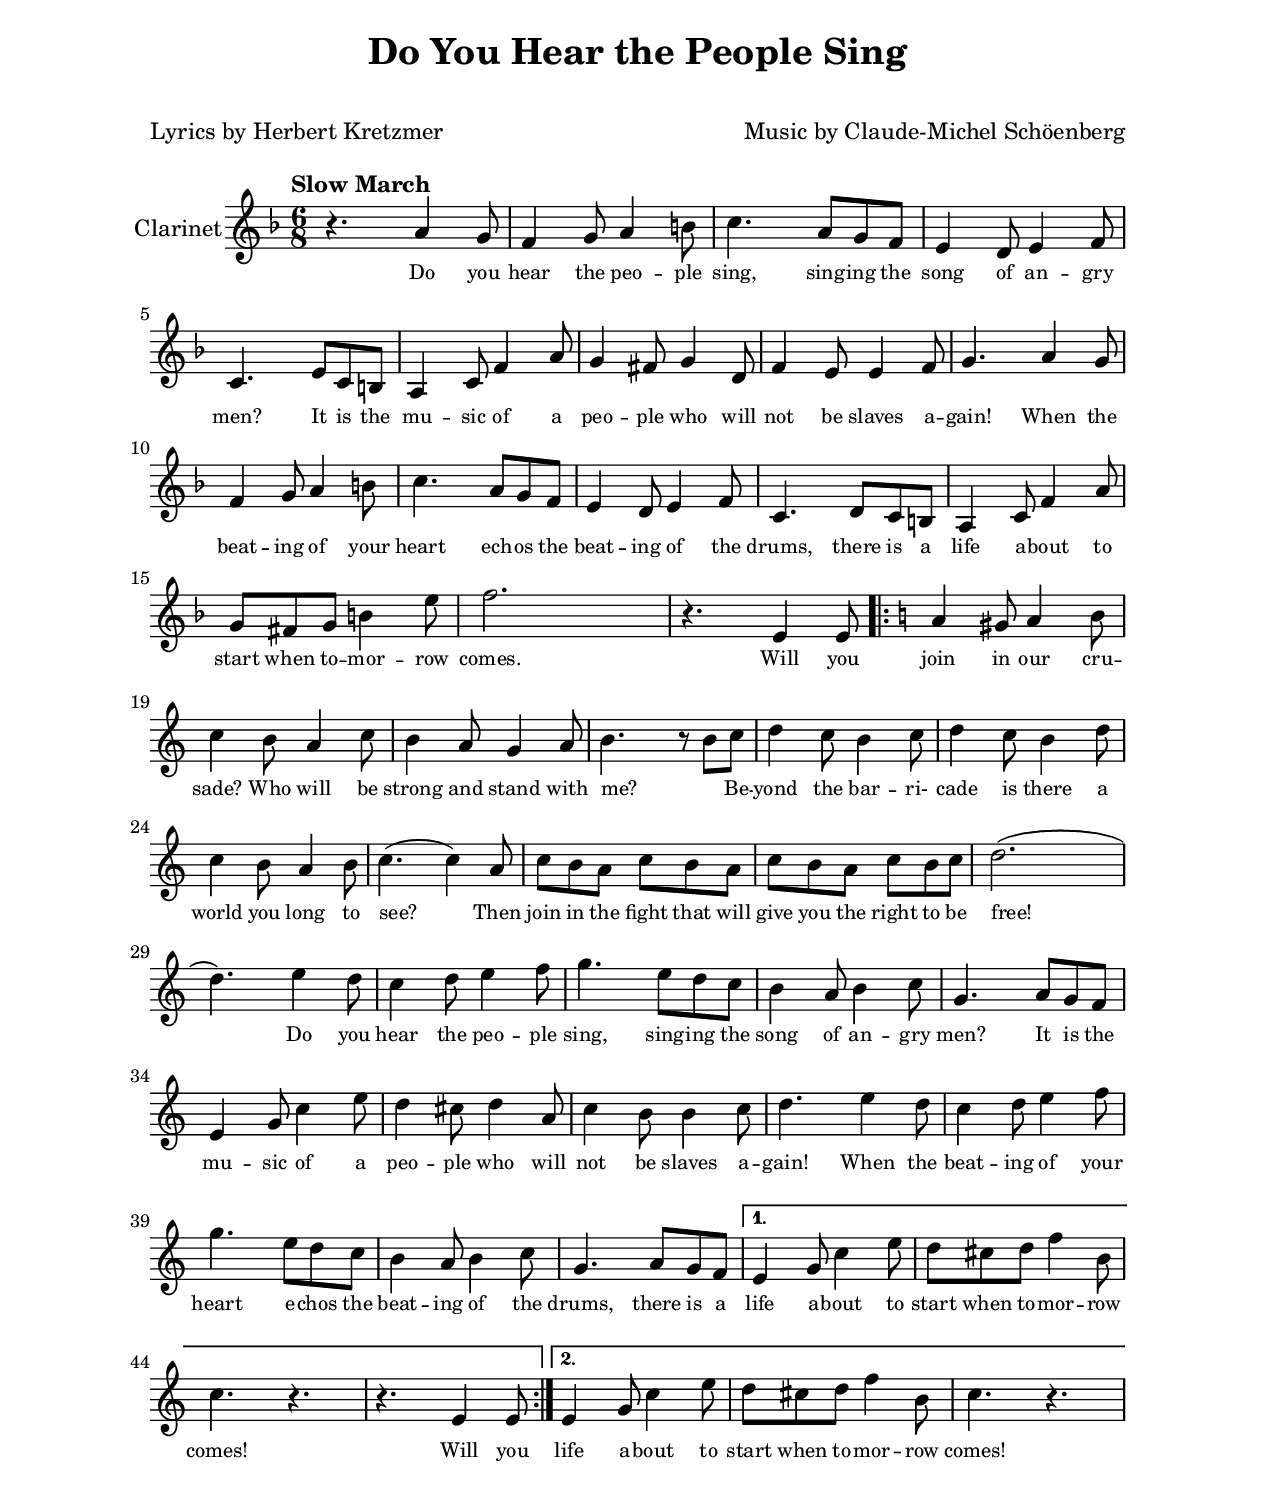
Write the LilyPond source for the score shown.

\include "globals.ly"

\header {
    title = "Do You Hear the People Sing"
    composer = "Music by Claude-Michel Schöenberg"
    poet = "Lyrics by Herbert Kretzmer"
}

melody = \relative c'' {
    \tempo "Slow March"
    \time 6/8
    \key d \minor

    r4. a4 g8 | f4 g8 a4 b8 | c4. a8 g f | e4 d8 e4 f8 | c4. e8 c b |
    a4 c8 f4 a8 | g4 fs8 g4 d8 | f4 e8 e4 f8 | g4. a4 g8 | f4 g8 a4 b8 | c4. a8 g f | e4 d8 e4 f8 |
    c4. d8 c b | a4 c8 f4 a8 | g fs g b4 e8 | f2. | r4. e,4 e8 |
    \repeat volta 2 {
        \key a \minor
        a4 gs8 a4 b8 | c4 b8 a4 c8 | b4 a8 g4 a8 | b4. r8 b8 c8 | d4 c8 b4 c8 |
        d4 c8 b4 d8 | c4 b8 a4 b8 | c4.( c4) a8 | c8 b a c b a | c b a c b c |
        d2.( | d4.) e4 d8 | c4 d8 e4 f8 | g4. e8 d c | b4 a8 b4 c8 |
        g4. a8 g f | e4 g8 c4 e8 | d4 cs8 d4 a8 | c4 b8 b4 c8 | d4. e4 d8 |
        c4 d8 e4 f8 | g4. e8 d c | b4 a8 b4 c8 | g4. a8 g f |
    }
    \alternative {
        { e4 g8 c4 e8 | d8 cs d f4 b,8 | c4. r4. | r4. e,4 e8 }
        { e4 g8 c4 e8 | d8 cs d f4 b,8 | c4. r4. || }
    }
}

words = \lyricmode {
    Do you hear the peo -- ple sing, sing -- ing the song of an -- gry men? It is the
    mu -- sic of a peo -- ple who will not be slaves a -- gain! When the beat -- ing of
    your heart ech -- os the beat -- ing of the drums, there is a life a -- bout to start
    when to -- mor -- row comes. Will you
    \repeat volta 2 {
        join in our cru -- sade? Who will be strong and stand with me? _ Be -- yond the bar -- ri-
        cade is there a world you long to see? Then join in the fight that will give you the right to be
        free! Do you hear the peo -- ple sing, sing -- ing the song of an -- gry
        men? It is the mu -- sic of a peo -- ple who will not be slaves a -- gain! When the
        beat -- ing of your heart e -- chos the beat -- ing of the drums, there is a
    }
    \alternative {
        { life a -- bout to start when to -- mor -- row comes! Will you }
        { life a -- bout to start when to -- mor -- row comes! }
    }
}

\book {
    \score {
        \new Staff \with {
            instrumentName = Clarinet
        } {
            \melody

            \addlyrics {
                \set fontSize = #-2
                \words
            }
        }
    }
}
